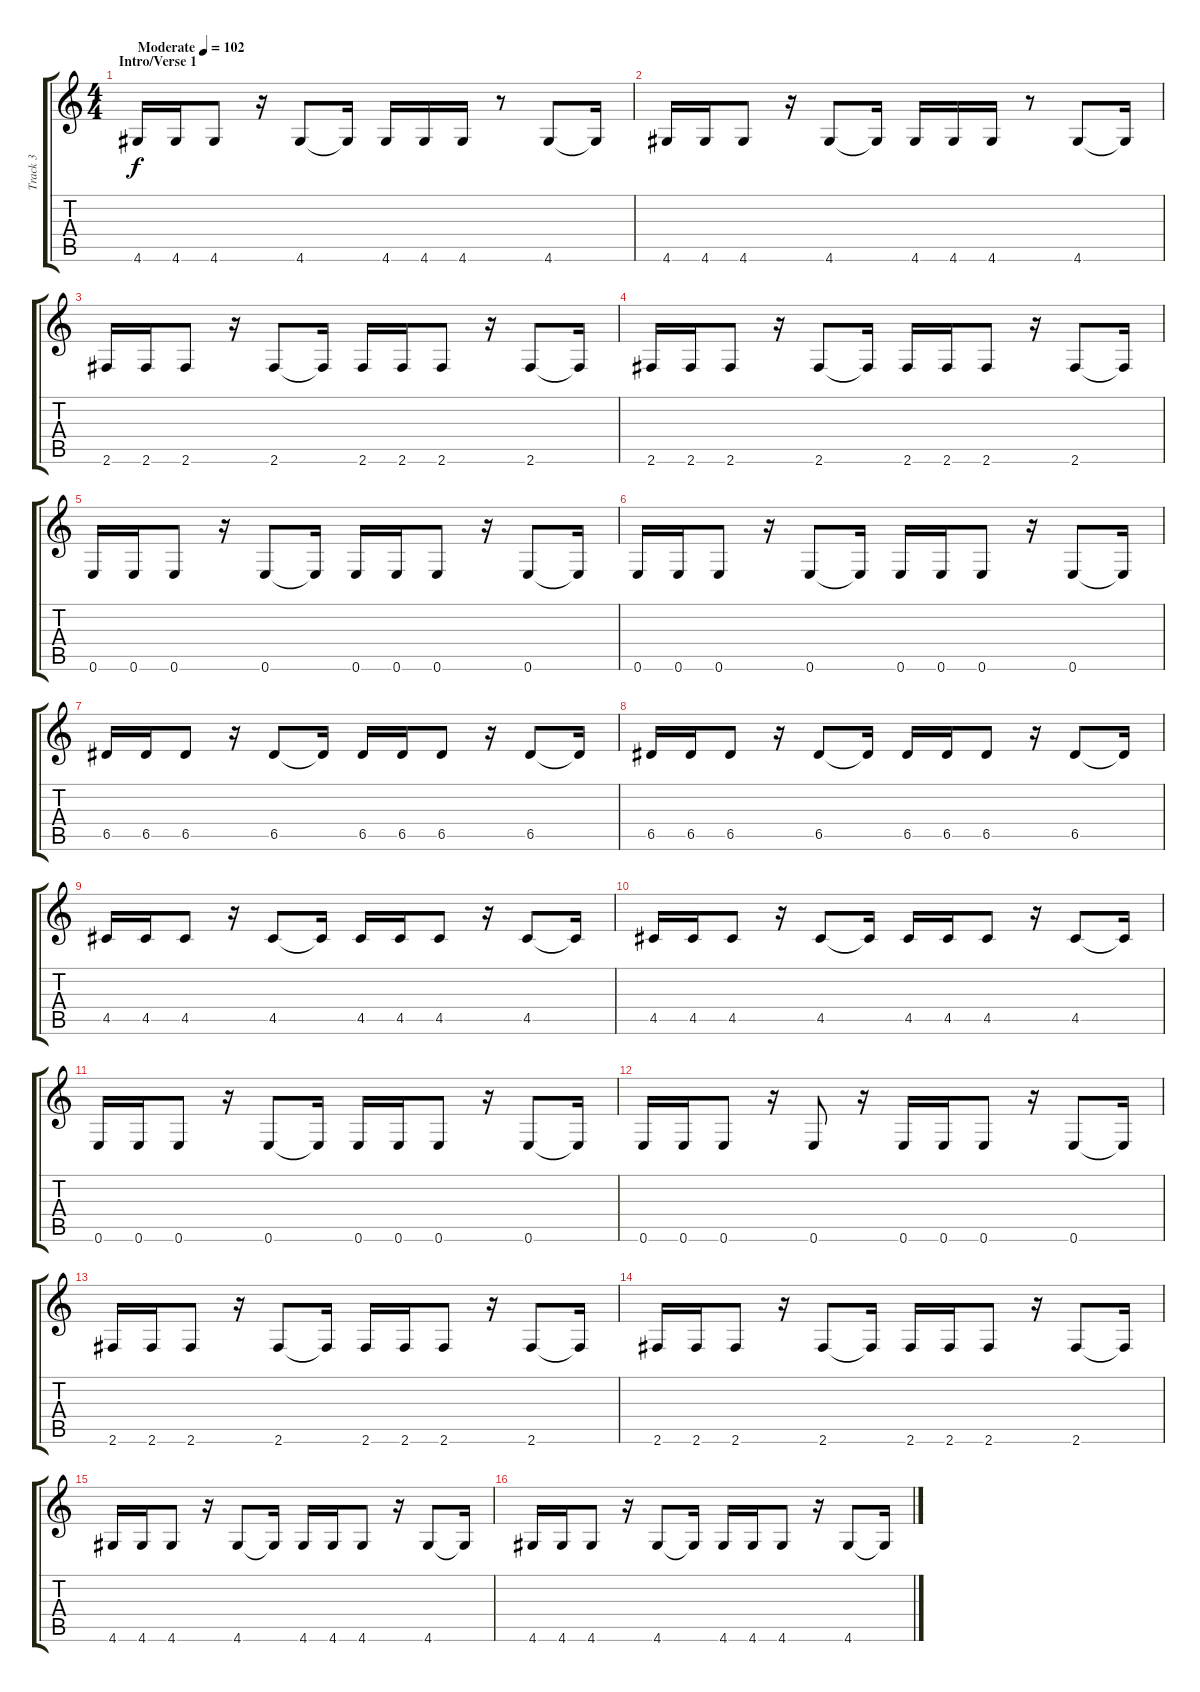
\track ("Track 3" "Track 3") {instrument electricbassfinger}
\staff {score tabs}
\tuning (E4 B3 G3 D3 A2 E2) {hide}
\ts (4 4)
\section ("" "Intro/Verse 1")
\tempo (102 "Moderate")
\clef g2
\ks c
4.6.16{dy f instrument electricbassfinger} 4.6.16 4.6.8 r.16 4.6.8 4.6{t}.16 4.6.16 4.6.16 4.6.16 r.8 4.6.8 4.6{t}.16 |
4.6.16 4.6.16 4.6.8 r.16 4.6.8 4.6{t}.16 4.6.16 4.6.16 4.6.16 r.8 4.6.8 4.6{t}.16 |
2.6.16 2.6.16 2.6.8 r.16 2.6.8 2.6{t}.16 2.6.16 2.6.16 2.6.8 r.16 2.6.8 2.6{t}.16 |
2.6.16 2.6.16 2.6.8 r.16 2.6.8 2.6{t}.16 2.6.16 2.6.16 2.6.8 r.16 2.6.8 2.6{t}.16 |
0.6.16 0.6.16 0.6.8 r.16 0.6.8 0.6{t}.16 0.6.16 0.6.16 0.6.8 r.16 0.6.8 0.6{t}.16 |
0.6.16 0.6.16 0.6.8 r.16 0.6.8 0.6{t}.16 0.6.16 0.6.16 0.6.8 r.16 0.6.8 0.6{t}.16 |
6.5.16 6.5.16 6.5.8 r.16 6.5.8 6.5{t}.16 6.5.16 6.5.16 6.5.8 r.16 6.5.8 6.5{t}.16 |
6.5.16 6.5.16 6.5.8 r.16 6.5.8 6.5{t}.16 6.5.16 6.5.16 6.5.8 r.16 6.5.8 6.5{t}.16 |
4.5.16 4.5.16 4.5.8 r.16 4.5.8 4.5{t}.16 4.5.16 4.5.16 4.5.8 r.16 4.5.8 4.5{t}.16 |
4.5.16 4.5.16 4.5.8 r.16 4.5.8 4.5{t}.16 4.5.16 4.5.16 4.5.8 r.16 4.5.8 4.5{t}.16 |
0.6.16 0.6.16 0.6.8 r.16 0.6.8 0.6{t}.16 0.6.16 0.6.16 0.6.8 r.16 0.6.8 0.6{t}.16 |
0.6.16 0.6.16 0.6.8 r.16 0.6.8 r.16 0.6.16 0.6.16 0.6.8 r.16 0.6.8 0.6{t}.16 |
2.6.16 2.6.16 2.6.8 r.16 2.6.8 2.6{t}.16 2.6.16 2.6.16 2.6.8 r.16 2.6.8 2.6{t}.16 |
2.6.16 2.6.16 2.6.8 r.16 2.6.8 2.6{t}.16 2.6.16 2.6.16 2.6.8 r.16 2.6.8 2.6{t}.16 |
4.6.16 4.6.16 4.6.8 r.16 4.6.8 4.6{t}.16 4.6.16 4.6.16 4.6.8 r.16 4.6.8 4.6{t}.16 |
4.6.16 4.6.16 4.6.8 r.16 4.6.8 4.6{t}.16 4.6.16 4.6.16 4.6.8 r.16 4.6.8 4.6{t}.16
